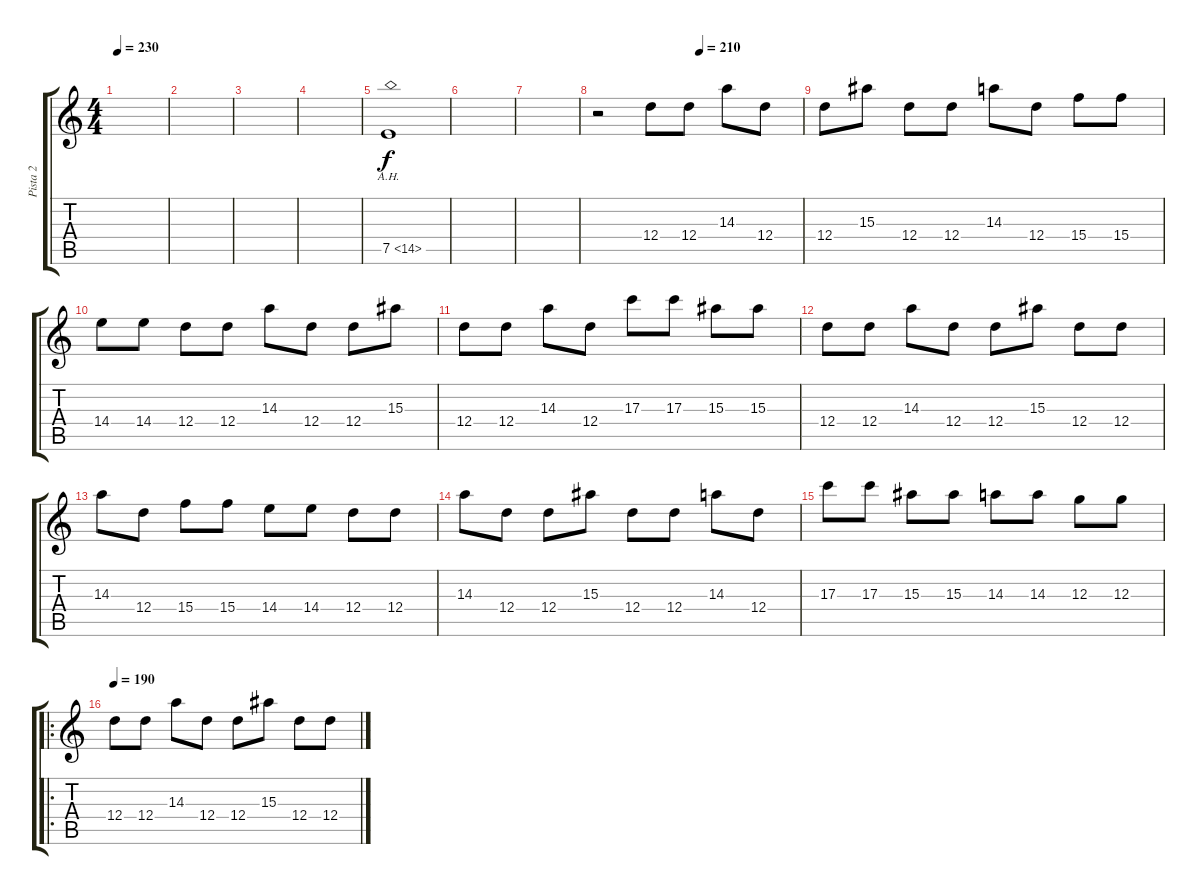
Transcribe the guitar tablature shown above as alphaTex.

\track ("Pista 2" "Pista 2") {instrument distortionguitar}
\staff {score tabs}
\tuning (E4 B3 G3 D3 A2 E2) {hide}
\ts (4 4)
\tempo 230
\clef g2
\ks c
|
|
|
|
7.5{ah 7}.1 |
|
|
\tempo (210 0.5)
r.2 12.4.8 12.4.8 14.3.8 12.4.8 |
12.4.8 15.3.8 12.4.8 12.4.8 14.3.8 12.4.8 15.4.8 15.4.8 |
14.4.8 14.4.8 12.4.8 12.4.8 14.3.8 12.4.8 12.4.8 15.3.8 |
12.4.8 12.4.8 14.3.8 12.4.8 17.3.8 17.3.8 15.3.8 15.3.8 |
12.4.8 12.4.8 14.3.8 12.4.8 12.4.8 15.3.8 12.4.8 12.4.8 |
14.3.8 12.4.8 15.4.8 15.4.8 14.4.8 14.4.8 12.4.8 12.4.8 |
14.3.8 12.4.8 12.4.8 15.3.8 12.4.8 12.4.8 14.3.8 12.4.8 |
17.3.8 17.3.8 15.3.8 15.3.8 14.3.8 14.3.8 12.3.8 12.3.8 |
\ro
\tempo 170
\tempo 190
12.4.8 12.4.8 14.3.8 12.4.8 12.4.8 15.3.8 12.4.8 12.4.8
